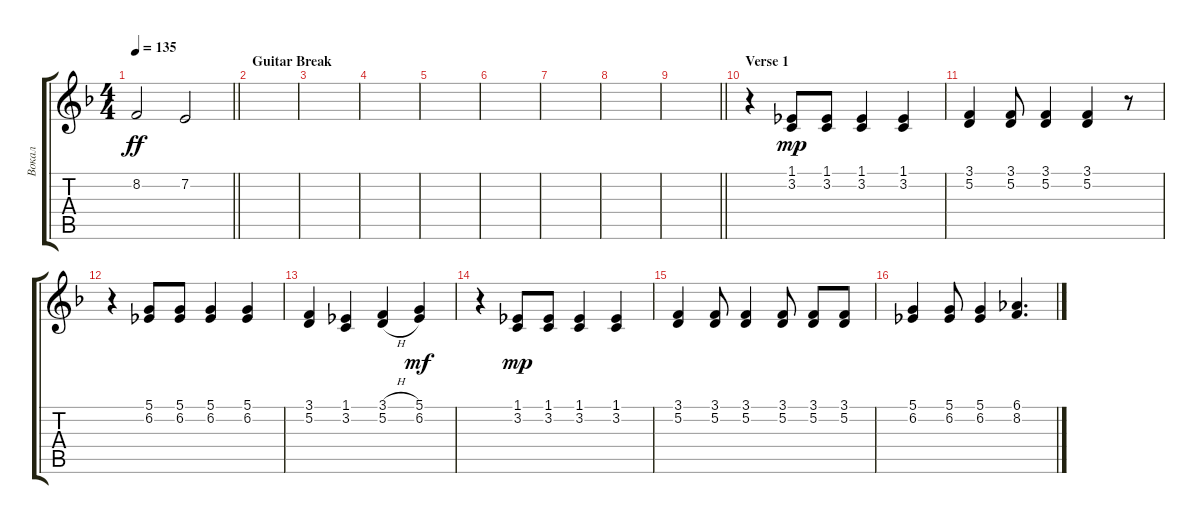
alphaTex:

\track ("Вокал" "Вокал") {instrument trumpet}
\staff {score tabs}
\tuning (D4 A3 F3 C3 G2 D2) {hide}
\ts (4 4)
\tempo 135
\clef g2
\barLineRight lightlight
\ks dminor
8.2.2{dy ff} 7.2.2 |
\section ("" "Guitar Break")
|
|
|
|
|
|
|
\barLineRight lightlight
|
\section ("" "Verse 1")
r.4 (1.1 3.2).8{dy mp} (1.1 3.2).8 (1.1 3.2).4 (1.1 3.2).4 |
(3.1 5.2).4 (3.1 5.2).8 (3.1 5.2).4 (3.1 5.2).4 r.8 |
r.4 (5.1 6.2).8 (5.1 6.2).8 (5.1 6.2).4 (5.1 6.2).4 |
(3.1 5.2).4 (1.1 3.2).4 (3.1{h} 5.2{h}).4 (5.1 6.2).4{dy mf} |
r.4 (1.1 3.2).8{dy mp} (1.1 3.2).8 (1.1 3.2).4 (1.1 3.2).4 |
(3.1 5.2).4 (3.1 5.2).8 (3.1 5.2).4 (3.1 5.2).8 (3.1 5.2).8 (3.1 5.2).8 |
(5.1 6.2).4 (5.1 6.2).8 (5.1 6.2).4 (6.1 8.2).4{d}
